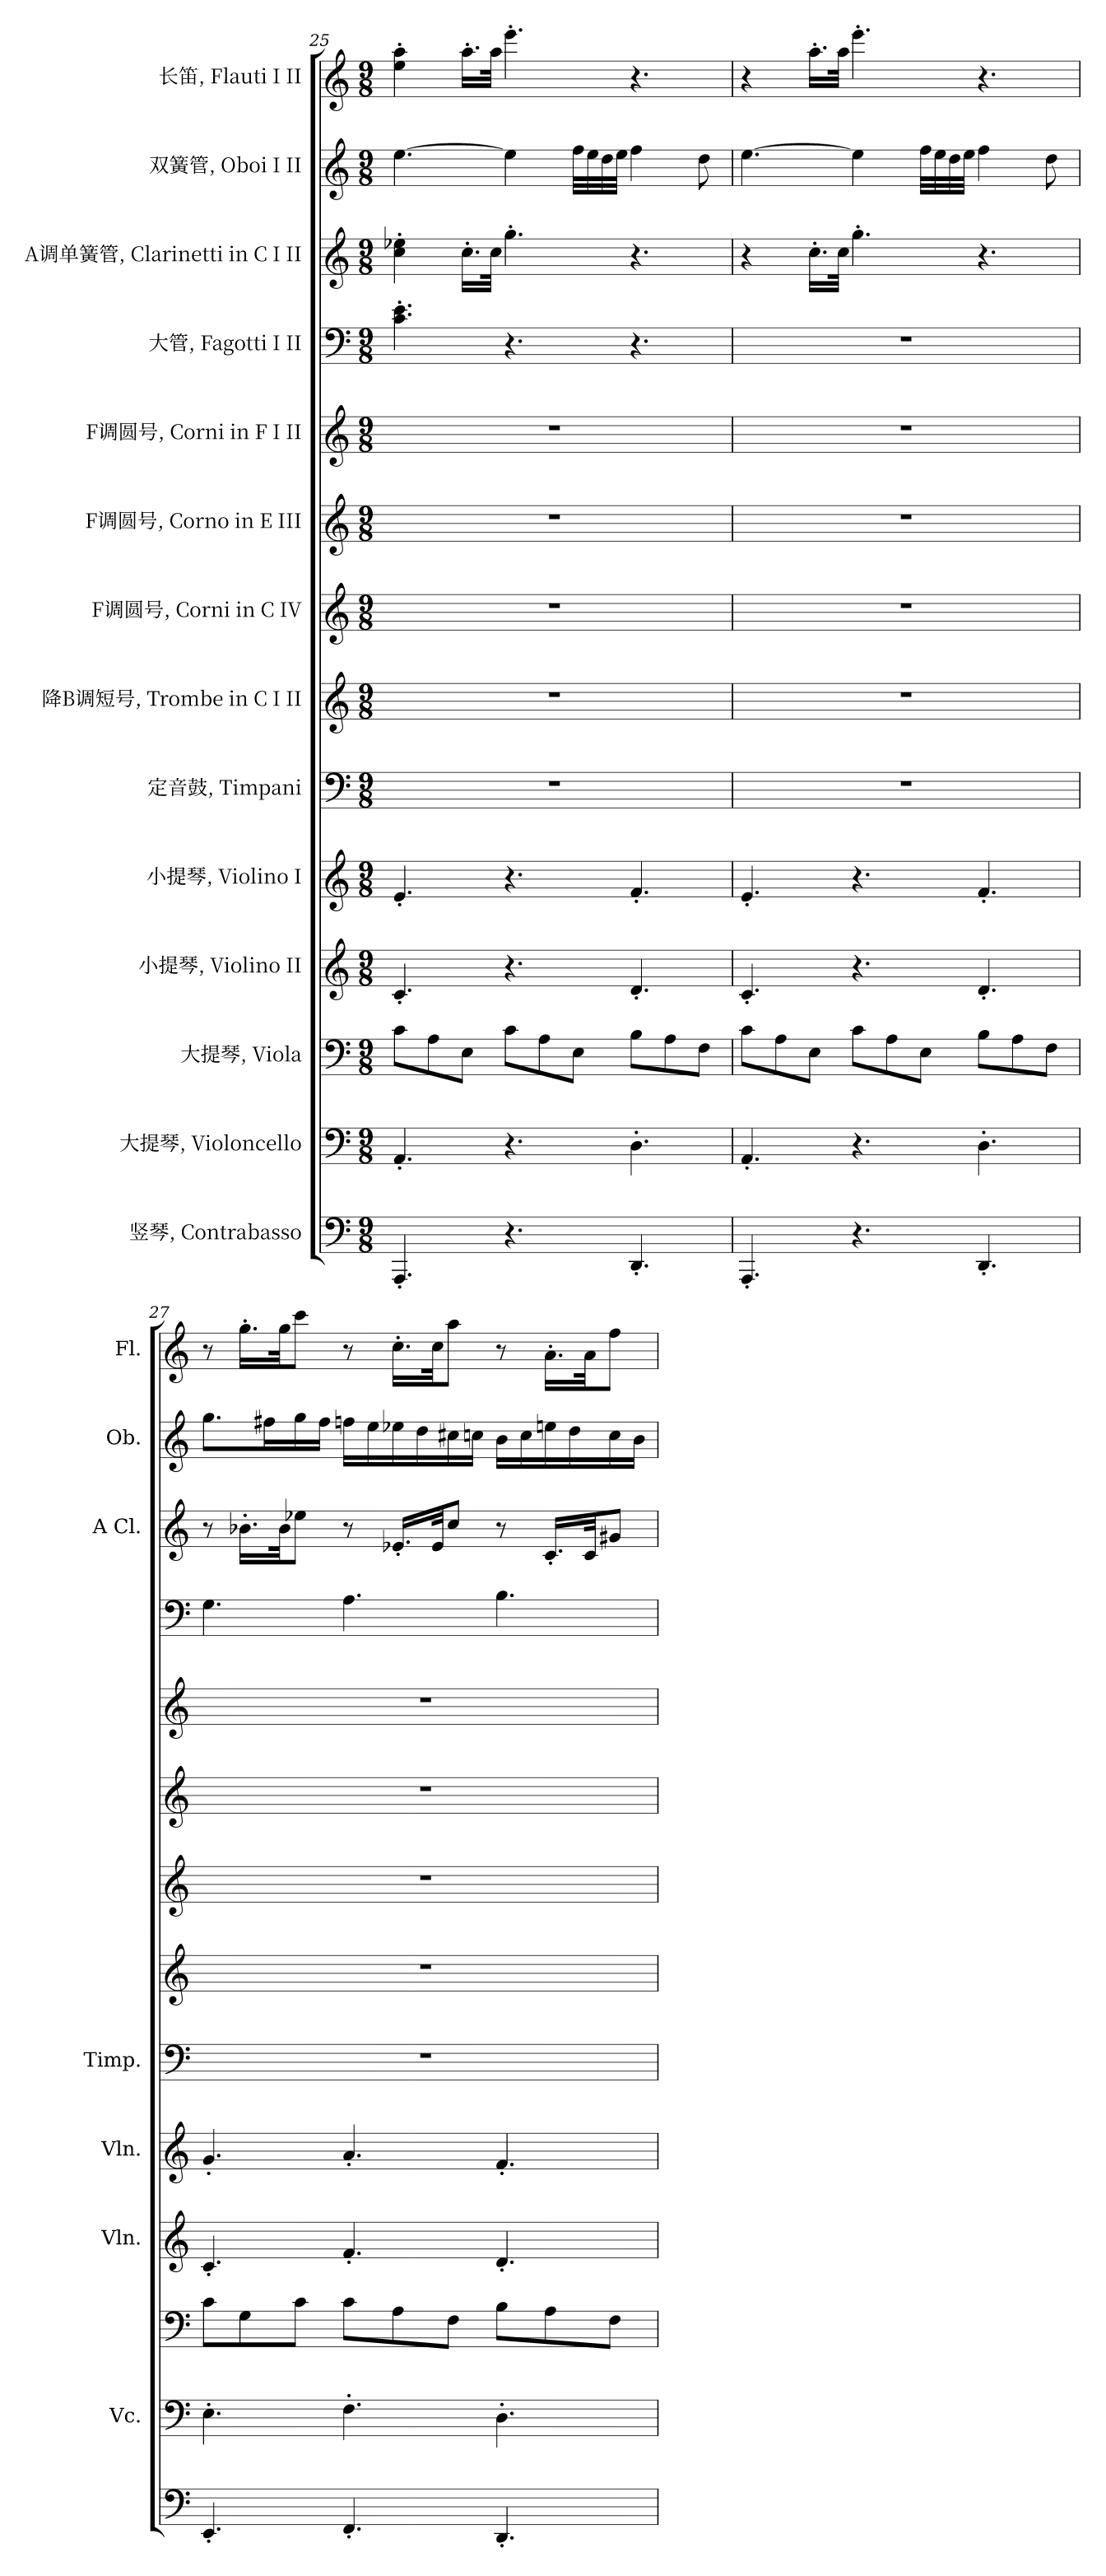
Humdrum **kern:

**kern	**kern	**kern	**kern	**kern	**kern	**kern	**kern	**kern	**kern	**kern	**kern	**kern	**kern
*part14	*part13	*part12	*part11	*part10	*part9	*part8	*part7	*part6	*part5	*part4	*part3	*part2	*part1
*staff14	*staff13	*staff12	*staff11	*staff10	*staff9	*staff8	*staff7	*staff6	*staff5	*staff4	*staff3	*staff2	*staff1
*I"竖琴, Contrabasso	*I"大提琴, Violoncello	*I"大提琴, Viola	*I"小提琴, Violino II	*I"小提琴, Violino I	*I"定音鼓, Timpani	*I"降B调短号, Trombe in C I II	*I"F调圆号, Corni in C IV	*I"F调圆号, Corno in E III	*I"F调圆号, Corni in F I II	*I"大管, Fagotti I II	*I"A调单簧管, Clarinetti in C I II	*I"双簧管, Oboi I II	*I"长笛, Flauti I II
*	*I'Vc.	*	*I'Vln.	*I'Vln.	*I'Timp.	*	*	*	*	*	*I'A Cl.	*I'Ob.	*I'Fl.
!!LO:PB:g=z
*clefF4	*clefF4	*clefF4	*clefG2	*clefG2	*clefF4	*clefG2	*clefG2	*clefG2	*clefG2	*clefF4	*clefG2	*clefG2	*clefG2
*	*	*	*	*	*	*ITrd1c2	*ITrd4c7	*ITrd4c7	*ITrd4c7	*	*ITrd2c3	*	*
*k[]	*k[]	*k[]	*k[]	*k[]	*k[]	*k[b-e-]	*k[b-]	*k[b-]	*k[b-]	*k[]	*k[f#c#g#]	*k[]	*k[]
*M9/8	*M9/8	*M9/8	*M9/8	*M9/8	*M9/8	*M9/8	*M9/8	*M9/8	*M9/8	*M9/8	*M9/8	*M9/8	*M9/8
*MM50	*MM50	*MM50	*MM50	*MM50	*MM50	*MM50	*MM50	*MM50	*MM50	*MM50	*MM50	*MM50	*MM50
=25	=25	=25	=25	=25	=25	=25	=25	=25	=25	=25	=25	=25	=25
4.AAA'/	4.AA'/	8c\L	4.c'/	4.e'/	8%9r	8%9r	8%9r	8%9r	8%9r	4.c\' 4.e\'	4a\' 4ccn\'	[4.ee\	4ee\' 4aa\'
.	.	8A\	.	.	.	.	.	.	.	.	.	.	.
.	.	8E\J	.	.	.	.	.	.	.	.	16.a'\LL	.	16.aa'\LL
.	.	.	.	.	.	.	.	.	.	.	32a\JJk	.	32aa\JJk
*	*	*	*	*	*	*	*	*	*	*	*	*	*MM53
4.r	4.r	8c\L	4.r	4.r	.	.	.	.	.	4.r	4.ee'\	4ee\]	4.eee'\
.	.	8A\	.	.	.	.	.	.	.	.	.	.	.
.	.	8E\J	.	.	.	.	.	.	.	.	.	32ff\LLL	.
.	.	.	.	.	.	.	.	.	.	.	.	32ee\	.
.	.	.	.	.	.	.	.	.	.	.	.	32dd\	.
.	.	.	.	.	.	.	.	.	.	.	.	32ee\JJJ	.
*	*	*	*	*	*	*	*	*	*	*	*	*	*MM53
4.DD'/	4.D'\	8B\L	4.d'/	4.f'/	.	.	.	.	.	4.r	4.r	4ff\	4.r
.	.	8A\	.	.	.	.	.	.	.	.	.	.	.
.	.	8F\J	.	.	.	.	.	.	.	.	.	8dd\	.
=26	=26	=26	=26	=26	=26	=26	=26	=26	=26	=26	=26	=26	=26
*	*	*	*	*	*	*	*	*	*	*	*	*	*MM53
4.AAA'/	4.AA'/	8c\L	4.c'/	4.e'/	8%9r	8%9r	8%9r	8%9r	8%9r	8%9r	4r	[4.ee\	4r
.	.	8A\	.	.	.	.	.	.	.	.	.	.	.
.	.	8E\J	.	.	.	.	.	.	.	.	16.a'\LL	.	16.aa'\LL
.	.	.	.	.	.	.	.	.	.	.	32a\JJk	.	32aa\JJk
*	*	*	*	*	*	*	*	*	*	*	*	*	*MM53
4.r	4.r	8c\L	4.r	4.r	.	.	.	.	.	.	4.ee'\	4ee\]	4.eee'\
.	.	8A\	.	.	.	.	.	.	.	.	.	.	.
.	.	8E\J	.	.	.	.	.	.	.	.	.	32ff\LLL	.
.	.	.	.	.	.	.	.	.	.	.	.	32ee\	.
.	.	.	.	.	.	.	.	.	.	.	.	32dd\	.
.	.	.	.	.	.	.	.	.	.	.	.	32ee\JJJ	.
*	*	*	*	*	*	*	*	*	*	*	*	*	*MM53
4.DD'/	4.D'\	8B\L	4.d'/	4.f'/	.	.	.	.	.	.	4.r	4ff\	4.r
.	.	8A\	.	.	.	.	.	.	.	.	.	.	.
.	.	8F\J	.	.	.	.	.	.	.	.	.	8dd\	.
!!LO:PB:g=z
=27	=27	=27	=27	=27	=27	=27	=27	=27	=27	=27	=27	=27	=27
*	*	*	*	*	*	*	*	*	*	*	*	*	*MM53
4.EE'/	4.E'\	8c\L	4.c'/	4.g'/	8%9r	8%9r	8%9r	8%9r	8%9r	4.G\	8r	8.gg\L	8r
*	*	*	*	*	*	*	*	*	*	*	*	*	*MM56
.	.	8G\	.	.	.	.	.	.	.	.	16.gn'\LL	.	16.gg'\LL
.	.	.	.	.	.	.	.	.	.	.	.	16ff#X\L	.
.	.	.	.	.	.	.	.	.	.	.	32g\JK	.	32gg\JK
.	.	8c\J	.	.	.	.	.	.	.	.	8ccn\J	16gg\	8ccc\J
.	.	.	.	.	.	.	.	.	.	.	.	16ff#\JJ	.
*	*	*	*	*	*	*	*	*	*	*	*	*	*MM53
4.FF'/	4.F'\	8c\L	4.f'/	4.a'/	.	.	.	.	.	4.A\	8r	16ffn\LL	8r
.	.	.	.	.	.	.	.	.	.	.	.	16ee\	.
*	*	*	*	*	*	*	*	*	*	*	*	*	*MM56
.	.	8A\	.	.	.	.	.	.	.	.	16.cn'/LL	16ee-X\	16.cc'\LL
.	.	.	.	.	.	.	.	.	.	.	.	16dd\	.
.	.	.	.	.	.	.	.	.	.	.	32c/JK	.	32cc\JK
.	.	8F\J	.	.	.	.	.	.	.	.	8a/J	16cc#X\	8aa\J
.	.	.	.	.	.	.	.	.	.	.	.	16ccn\JJ	.
*	*	*	*	*	*	*	*	*	*	*	*	*	*MM53
4.DD'/	4.D'\	8B\L	4.d'/	4.f'/	.	.	.	.	.	4.B\	8r	16b\LL	8r
.	.	.	.	.	.	.	.	.	.	.	.	16cc\	.
*	*	*	*	*	*	*	*	*	*	*	*	*	*MM56
.	.	8A\	.	.	.	.	.	.	.	.	16.A'/LL	16een\	16.a'\LL
.	.	.	.	.	.	.	.	.	.	.	.	16dd\	.
.	.	.	.	.	.	.	.	.	.	.	32A/JK	.	32a\JK
.	.	8F\J	.	.	.	.	.	.	.	.	8e#X/J	16cc\	8ff\J
.	.	.	.	.	.	.	.	.	.	.	.	16b\JJ	.
=	=	=	=	=	=	=	=	=	=	=	=	=	=
*-	*-	*-	*-	*-	*-	*-	*-	*-	*-	*-	*-	*-	*-
